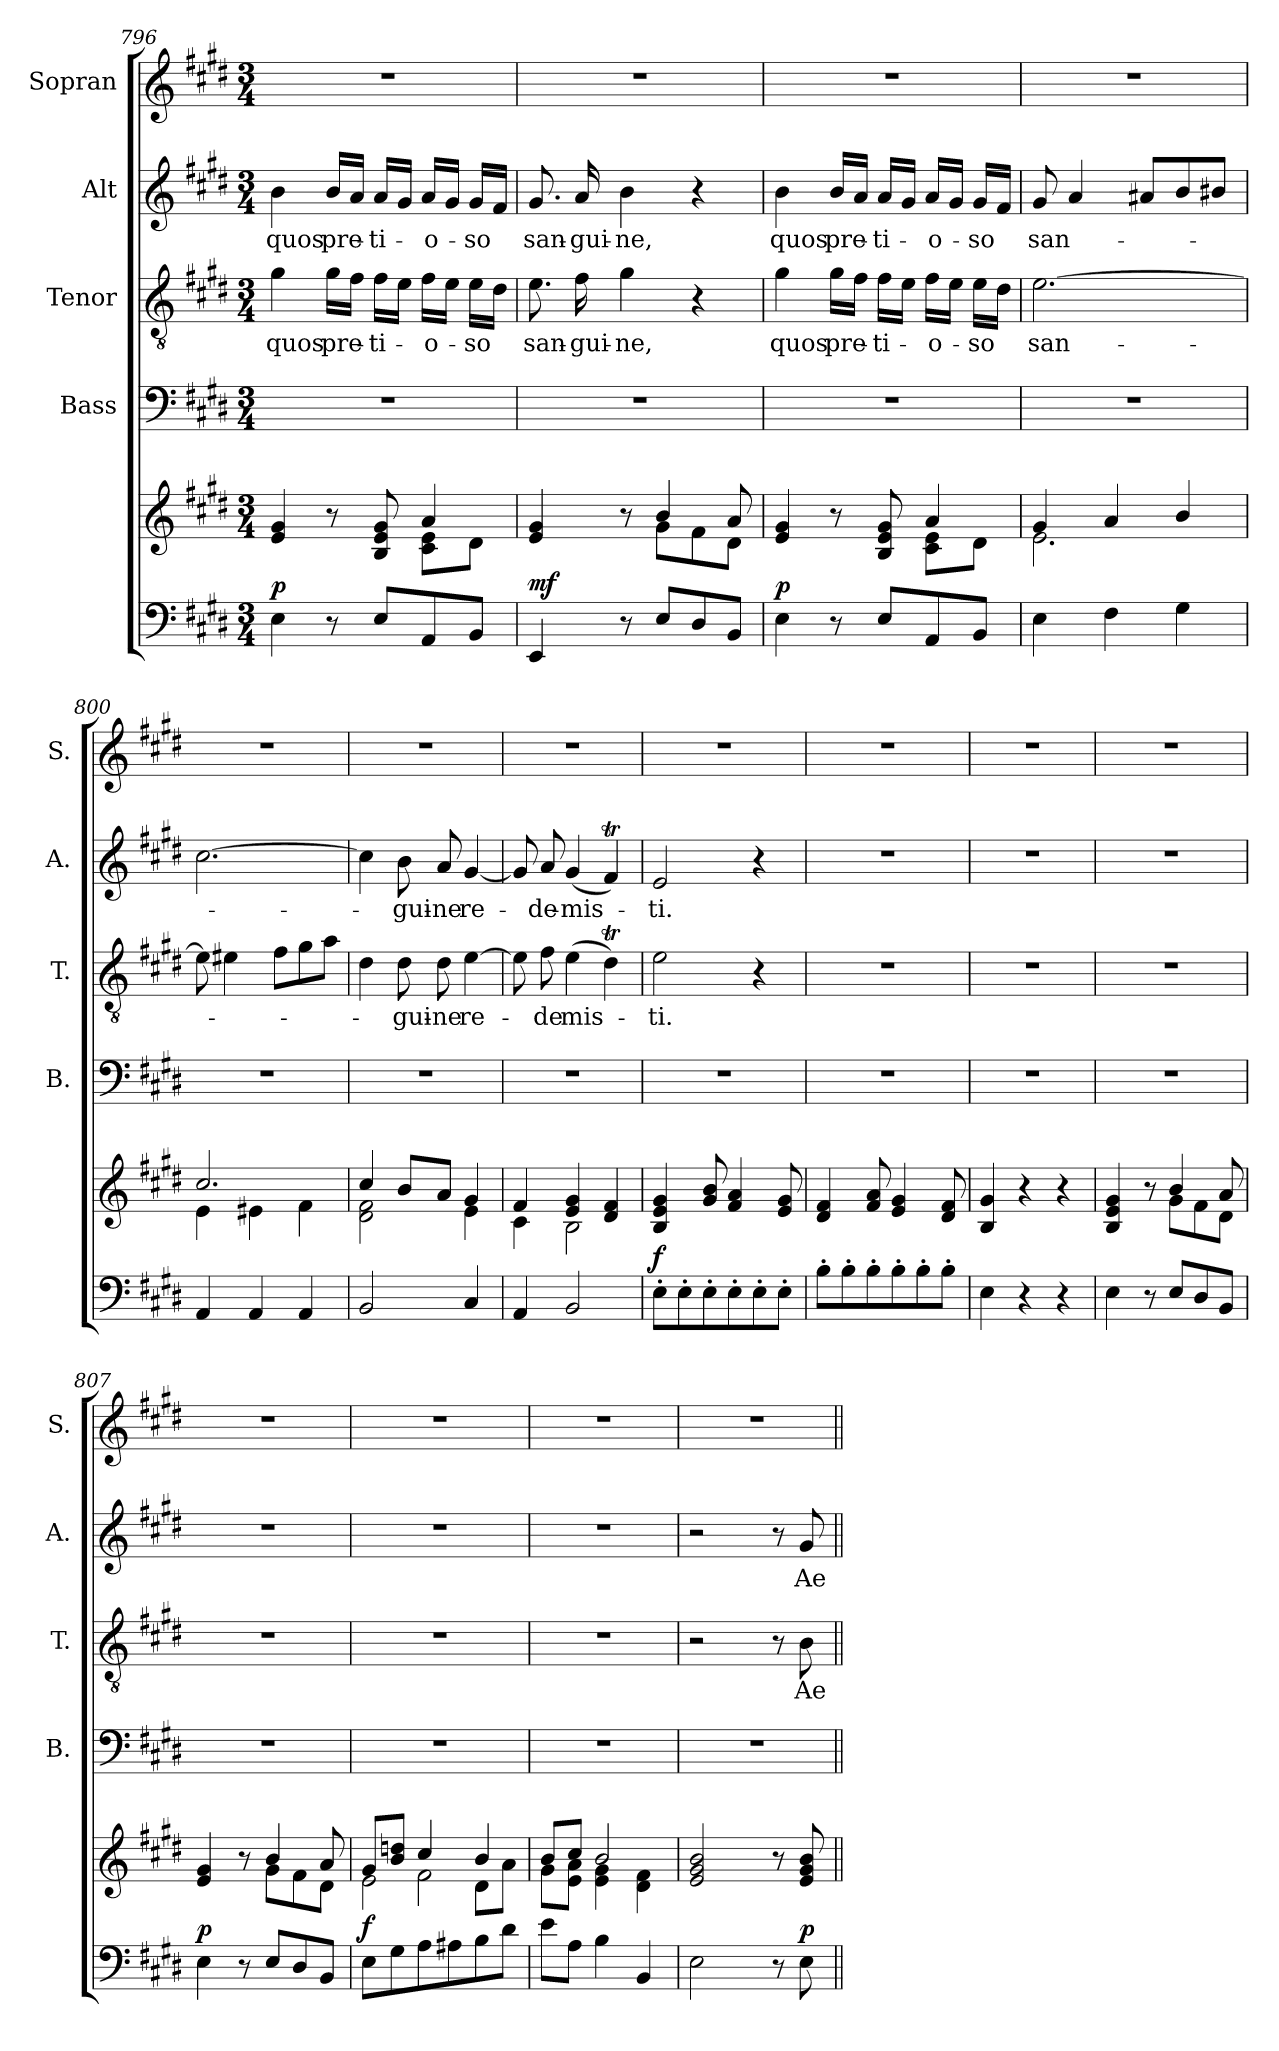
**kern	**kern	**dynam	**kern	**kern	**text	**kern	**text	**kern
*part5	*part5	*part5	*part4	*part3	*part3	*part2	*part2	*part1
*staff6	*staff5	*staff5/6	*staff4	*staff3	*staff3	*staff2	*staff2	*staff1
*	*	*	*I"Bass	*I"Tenor	*	*I"Alt	*	*I"Sopran
*	*	*	*I'B.	*I'T.	*	*I'A.	*	*I'S.
*clefF4	*clefG2	*	*clefF4	*clefGv2	*	*clefG2	*	*clefG2
*k[f#c#g#d#]	*k[f#c#g#d#]	*	*k[f#c#g#d#]	*k[f#c#g#d#]	*	*k[f#c#g#d#]	*	*k[f#c#g#d#]
*E:	*E:	*	*E:	*E:	*	*E:	*	*E:
*M3/4	*M3/4	*	*M3/4	*M3/4	*	*M3/4	*	*M3/4
=796	=796	=796	=796	=796	=796	=796	=796	=796
*	*^	*	*	*	*	*	*	*
!	!	!	!LO:DY:a=2	!	!	!LO:LY:b	!	!LO:LY:b	!
4E\	4e/ 4g#/	2ryy	p	2.r	4g#\	quos	4b\	quos	2.r
!	!	!	!	!	!	!LO:LY:b	!	!LO:LY:b	!
8r	8r	.	.	.	16g#\LL	pre-	16b/LL	pre-	.
.	.	.	.	.	16f#\JJ	.	16a/JJ	.	.
!	!	!	!	!	!	!LO:LY:b	!	!LO:LY:b	!
8E/L	8B/ 8e/ 8g#/	.	.	.	16f#\LL	-ti-	16a/LL	-ti-	.
.	.	.	.	.	16e\JJ	.	16g#/JJ	.	.
!	!	!	!	!	!	!LO:LY:b	!	!LO:LY:b	!
8AA/	4a/	8c#\ 8e\L	.	.	16f#\LL	-o-	16a/LL	-o-	.
.	.	.	.	.	16e\JJ	.	16g#/JJ	.	.
!	!	!	!	!	!	!LO:LY:b	!	!LO:LY:b	!
8BB/J	.	8d#\J	.	.	16e\LL	-so	16g#/LL	-so	.
.	.	.	.	.	16d#\JJ	.	16f#/JJ	.	.
=797	=797	=797	=797	=797	=797	=797	=797	=797	=797
!	!	!	!LO:DY:a=2	!	!	!LO:LY:b	!	!LO:LY:b	!
4EE/	4e/ 4g#/	4.ryy	mf	2.r	8.e\	san-	8.g#/	san-	2.r
!	!	!	!	!	!	!LO:LY:b	!	!LO:LY:b	!
.	.	.	.	.	16f#\	-gui-	16a/	-gui-	.
!	!	!	!	!	!	!LO:LY:b	!	!LO:LY:b	!
8r	8r	.	.	.	4g#\	-ne,	4b\	-ne,	.
8E/L	4b/	8g#\L	.	.	.	.	.	.	.
8D#/	.	8f#\	.	.	4r	.	4r	.	.
8BB/J	8a/	8d#\J	.	.	.	.	.	.	.
=798	=798	=798	=798	=798	=798	=798	=798	=798	=798
!	!	!	!LO:DY:a=2	!	!	!LO:LY:b	!	!LO:LY:b	!
4E\	4e/ 4g#/	2ryy	p	2.r	4g#\	quos	4b\	quos	2.r
!	!	!	!	!	!	!LO:LY:b	!	!LO:LY:b	!
8r	8r	.	.	.	16g#\LL	pre-	16b/LL	pre-	.
.	.	.	.	.	16f#\JJ	.	16a/JJ	.	.
!	!	!	!	!	!	!LO:LY:b	!	!LO:LY:b	!
8E/L	8B/ 8e/ 8g#/	.	.	.	16f#\LL	-ti-	16a/LL	-ti-	.
.	.	.	.	.	16e\JJ	.	16g#/JJ	.	.
!	!	!	!	!	!	!LO:LY:b	!	!LO:LY:b	!
8AA/	4a/	8c#\ 8e\L	.	.	16f#\LL	-o-	16a/LL	-o-	.
.	.	.	.	.	16e\JJ	.	16g#/JJ	.	.
!	!	!	!	!	!	!LO:LY:b	!	!LO:LY:b	!
8BB/J	.	8d#\J	.	.	16e\LL	-so	16g#/LL	-so	.
.	.	.	.	.	16d#\JJ	.	16f#/JJ	.	.
=799	=799	=799	=799	=799	=799	=799	=799	=799	=799
!	!	!	!	!	!	!LO:LY:b	!	!LO:LY:b	!
4E\	4g#/	2.e\	.	2.r	[2.e\	san-	8g#/	san-	2.r
.	.	.	.	.	.	.	4a/	.	.
4F#\	4a/	.	.	.	.	.	.	.	.
.	.	.	.	.	.	.	8a#X/L	.	.
4G#\	4b/	.	.	.	.	.	8b/	.	.
.	.	.	.	.	.	.	8b#X/J	.	.
=800	=800	=800	=800	=800	=800	=800	=800	=800	=800
4AA/	2.cc#/	4e\	.	2.r	8e\]	.	[2.cc#\	.	2.r
.	.	.	.	.	4e#X\	.	.	.	.
4AA/	.	4e#X\	.	.	.	.	.	.	.
.	.	.	.	.	8f#\L	.	.	.	.
4AA/	.	4f#\	.	.	8g#\	.	.	.	.
.	.	.	.	.	8a\J	.	.	.	.
!!LO:LB:g=z
=801	=801	=801	=801	=801	=801	=801	=801	=801	=801
2BB/	4cc#/	2d#\ 2f#\	.	2.r	4d#\	.	4cc#\]	.	2.r
!	!	!	!	!	!	!LO:LY:b	!	!LO:LY:b	!
.	8b/L	.	.	.	8d#\	-gui-	8b\	-gui-	.
!	!	!	!	!	!	!LO:LY:b	!	!LO:LY:b	!
.	8a/J	.	.	.	8d#\	-ne	8a/	-ne	.
!	!	!	!	!	!	!LO:LY:b	!	!LO:LY:b	!
4C#/	4g#/	4e\	.	.	[4e\	re-	[4g#/	re-	.
=802	=802	=802	=802	=802	=802	=802	=802	=802	=802
4AA/	4f#/	4c#\	.	2.r	8e\]	.	8g#/]	.	2.r
!	!	!	!	!	!	!LO:LY:b	!	!LO:LY:b	!
.	.	.	.	.	8f#\	-de	8a/	-de-	.
!	!	!	!	!	!	!LO:LY:b	!	!LO:LY:b	!
2BB/	4e/ 4g#/	2B\	.	.	(>4e\	mis-	(<4g#/	-mis-	.
.	4d#/ 4f#/	.	.	.	4d#t\)	.	4f#T/)	.	.
*	*v	*v	*	*	*	*	*	*	*
=803	=803	=803	=803	=803	=803	=803	=803	=803
!	!	!LO:DY:a=2	!	!	!LO:LY:b	!	!LO:LY:b	!
8E'>\L	4B/ 4e/ 4g#/	f	2.r	2e\	-ti.	2e/	-ti.	2.r
8E'>\	.	.	.	.	.	.	.	.
8E'>\	8g#/ 8b/	.	.	.	.	.	.	.
8E'>\	4f#/ 4a/	.	.	.	.	.	.	.
8E'>\	.	.	.	4r	.	4r	.	.
8E'>\J	8e/ 8g#/	.	.	.	.	.	.	.
=804	=804	=804	=804	=804	=804	=804	=804	=804
8B'>\L	4d#/ 4f#/	.	2.r	2.r	.	2.r	.	2.r
8B'>\	.	.	.	.	.	.	.	.
8B'>\	8f#/ 8a/	.	.	.	.	.	.	.
8B'>\	4e/ 4g#/	.	.	.	.	.	.	.
8B'>\	.	.	.	.	.	.	.	.
8B'>\J	8d#/ 8f#/	.	.	.	.	.	.	.
=805	=805	=805	=805	=805	=805	=805	=805	=805
4E\	4B/ 4g#/	.	2.r	2.r	.	2.r	.	2.r
4r	4r	.	.	.	.	.	.	.
4r	4r	.	.	.	.	.	.	.
=806	=806	=806	=806	=806	=806	=806	=806	=806
*	*^	*	*	*	*	*	*	*
4E\	4B/ 4e/ 4g#/	4.ryy	.	2.r	2.r	.	2.r	.	2.r
8r	8r	.	.	.	.	.	.	.	.
8E/L	4b/	8g#\L	.	.	.	.	.	.	.
8D#/	.	8f#\	.	.	.	.	.	.	.
8BB/J	8a/	8d#\J	.	.	.	.	.	.	.
=807	=807	=807	=807	=807	=807	=807	=807	=807	=807
!	!	!	!LO:DY:a=2	!	!	!	!	!	!
4E\	4e/ 4g#/	4.ryy	p	2.r	2.r	.	2.r	.	2.r
8r	8r	.	.	.	.	.	.	.	.
8E/L	4b/	8g#\L	.	.	.	.	.	.	.
8D#/	.	8f#\	.	.	.	.	.	.	.
8BB/J	8a/	8d#\J	.	.	.	.	.	.	.
=808	=808	=808	=808	=808	=808	=808	=808	=808	=808
*	*	*^	*	*	*	*	*	*	*
!	!	!	!	!LO:DY:a=2	!	!	!	!	!	!
8E\L	8g#/L	2e\	4ryy	f	2.r	2.r	.	2.r	.	2.r
8G#\	8b/ 8ddn/J	.	.	.	.	.	.	.	.	.
8A\	4cc#/	.	2f#\	.	.	.	.	.	.	.
8A#X\	.	.	.	.	.	.	.	.	.	.
8B\	4b/	8d#\L	.	.	.	.	.	.	.	.
8d#\J	.	8a\J	.	.	.	.	.	.	.	.
*	*	*v	*v	*	*	*	*	*	*	*
=809	=809	=809	=809	=809	=809	=809	=809	=809	=809
8e\L	8b/L	8g#\L	.	2.r	2.r	.	2.r	.	2.r
8A\J	8cc#/J	8e\ 8a\J	.	.	.	.	.	.	.
4B\	2b/	4e\ 4g#\	.	.	.	.	.	.	.
4BB/	.	4d#\ 4f#\	.	.	.	.	.	.	.
=810	=810	=810	=810	=810	=810	=810	=810	=810	=810
!	!	!	!	!	!	!	!	!	!LO:TX:a:Bi:t=Poco allegro
*	*v	*v	*	*	*	*	*	*	*^
2E\	2e/ 2g#/ 2b/	.	2.r	2r	.	2r	.	2.r	8.ryy
.	.	.	.	.	.	.	.	.	2ryy
8r	8r	.	.	8r	.	8r	.	.	.
!	!	!LO:DY:a=2	!	!	!LO:LY:b	!	!LO:LY:b	!	!
8E\	8e/ 8g#/ 8b/	p	.	8B\	Ae-	8g#/	Ae-	.	.
.	.	.	.	.	.	.	.	.	16ryy
*	*	*	*	*	*	*	*	*v	*v
=||	=||	=||	=||	=||	=||	=||	=||	=||
*-	*-	*-	*-	*-	*-	*-	*-	*-
